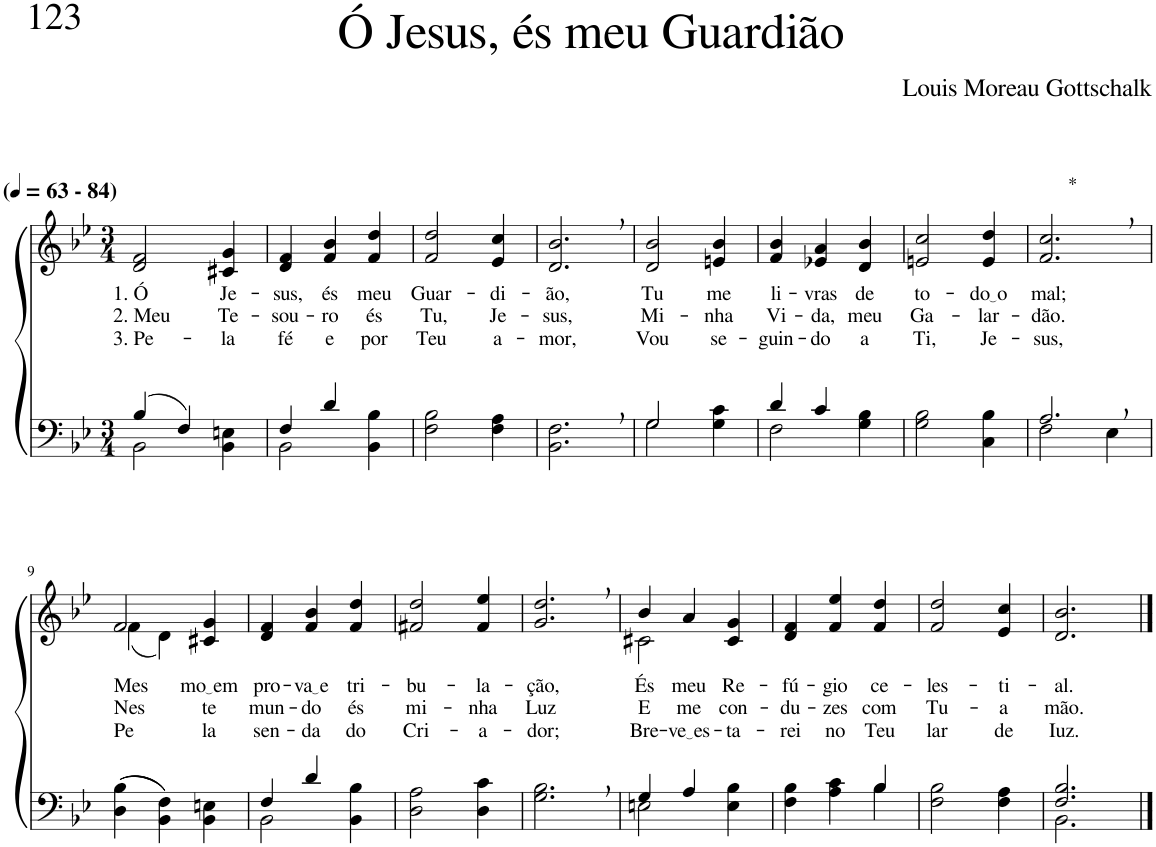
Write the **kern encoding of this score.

**kern	**kern	**text	**text	**text
*part2	*part1	*part1	*part1	*part1
*staff2	*staff1	*staff1	*staff1	*staff1
*I"Parte III e IV	*I"Parte I e II	*	*	*
*clefF4	*clefG2	*	*	*
*k[b-e-]	*k[b-e-]	*	*	*
*M3/4	*M3/4	*	*	*
*MM63	*MM63	*	*	*
=1	=1	=1	=1	=1
*^	*	*	*	*
!	!	!LO:TX:a:B:t=(	!	!	!
!	!	!LO:TX:a:B:t=- 84)	!	!	!
!	!	!	!LO:LY:b	!LO:LY:b	!LO:LY:b
(4B-/	2BB-\	2d/ 2f/	1. Ó	2. Meu	3. Pe-
4F/)	.	.	.	.	.
!	!	!	!LO:LY:b	!LO:LY:b	!LO:LY:b
4ryy	4BB-\ 4En\	4c#X/ 4g/	Je-	Te-	-la
=2	=2	=2	=2	=2	=2
!	!	!	!LO:LY:b	!LO:LY:b	!LO:LY:b
4F/	2BB-\	4d/ 4f/	-sus,	-sou-	fé
!	!	!	!LO:LY:b	!LO:LY:b	!LO:LY:b
4d/	.	4f/ 4b-/	és	-ro	e
!	!	!	!LO:LY:b	!LO:LY:b	!LO:LY:b
4ryy	4BB-\ 4B-\	4f/ 4dd/	meu	és	por
=3	=3	=3	=3	=3	=3
!	!	!	!LO:LY:b	!LO:LY:b	!LO:LY:b
*v	*v	*	*	*	*
2F\ 2B-\	2f/ 2dd/	Guar-	Tu,	Teu
!	!	!LO:LY:b	!LO:LY:b	!LO:LY:b
4F\ 4A\	4e-/ 4cc/	-di-	Je-	a-
=4	=4	=4	=4	=4
!	!	!LO:LY:b	!LO:LY:b	!LO:LY:b
2.BB-\, 2.F\,	2.d/, 2.b-/,	-ão,	-sus,	-mor,
=5	=5	=5	=5	=5
*^	*	*	*	*
!	!	!	!LO:LY:b	!LO:LY:b	!LO:LY:b
2G\	2G/	2d/ 2b-/	Tu	Mi-	Vou
!	!	!	!LO:LY:b	!LO:LY:b	!LO:LY:b
4G\ 4c\	4ryy	4en/ 4b-/	me	-nha	se-
=6	=6	=6	=6	=6	=6
!	!	!	!LO:LY:b	!LO:LY:b	!LO:LY:b
4d/	2F\	4f/ 4b-/	li-	Vi-	-guin-
!	!	!	!LO:LY:b	!LO:LY:b	!LO:LY:b
4c/	.	4e-X/ 4a/	-vras	-da,	-do
!	!	!	!LO:LY:b	!LO:LY:b	!LO:LY:b
4ryy	4G\ 4B-\	4d/ 4b-/	de	meu	a
=7	=7	=7	=7	=7	=7
!	!	!	!LO:LY:b	!LO:LY:b	!LO:LY:b
*v	*v	*	*	*	*
2G\ 2B-\	2en/ 2cc/	to-	Ga-	Ti,
!	!	!LO:LY:b	!LO:LY:b	!LO:LY:b
4C\ 4B-\	4e/ 4dd/	do o	-lar-	Je-
=8	=8	=8	=8	=8
*^	*	*	*	*
!	!	!LO:TX:a:t=*	!	!	!
!	!	!	!LO:LY:b	!LO:LY:b	!LO:LY:b
2.A,/	2F\	2.f/, 2.cc/,	mal;	-dão.	-sus,
.	4E-\	.	.	.	.
!!LO:LB:g=z
=9	=9	=9	=9	=9	=9
*	*	*^	*	*	*
!	!	!	!	!LO:LY:b	!LO:LY:b	!LO:LY:b
*v	*v	*	*	*	*	*
((4D\ 4B-\	2f/	(4f\	Mes-	Nes-	Pe-
4BB-\ 4F\))	.	4d\)	.	.	.
!	!	!	!LO:LY:b	!LO:LY:b	!LO:LY:b
4BB-\ 4En\	4c#X/ 4g/	4ryy	mo em	-te	-la
=10	=10	=10	=10	=10	=10
*^	*	*	*	*	*
!	!	!	!	!LO:LY:b	!LO:LY:b	!LO:LY:b
*	*	*v	*v	*	*	*
4F/	2BB-\	4d/ 4f/	pro-	mun-	sen-
!	!	!	!LO:LY:b	!LO:LY:b	!LO:LY:b
4d/	.	4f/ 4b-/	va e	-do	-da
!	!	!	!LO:LY:b	!LO:LY:b	!LO:LY:b
4ryy	4BB-\ 4B-\	4f/ 4dd/	tri-	és	do
=11	=11	=11	=11	=11	=11
!	!	!	!LO:LY:b	!LO:LY:b	!LO:LY:b
*v	*v	*	*	*	*
2D\ 2A\	2f#X/ 2dd/	-bu-	mi-	Cri-
!	!	!LO:LY:b	!LO:LY:b	!LO:LY:b
4D\ 4c\	4f#/ 4ee-/	-la-	-nha	-a-
=12	=12	=12	=12	=12
!	!	!LO:LY:b	!LO:LY:b	!LO:LY:b
2.G\, 2.B-\,	2.g/, 2.dd/,	-ção,	Luz	-dor;
=13	=13	=13	=13	=13
*^	*^	*	*	*
!	!	!	!	!LO:LY:b	!LO:LY:b	!LO:LY:b
4G/	2En\	4b-/	2c#X\	És	E	Bre-
!	!	!	!	!LO:LY:b	!LO:LY:b	!LO:LY:b
4A/	.	4a/	.	meu	me	ve es
!	!	!	!	!LO:LY:b	!LO:LY:b	!LO:LY:b
4ryy	4E\ 4B-\	4c#/ 4g/	4ryy	Re-	con-	-ta-
=14	=14	=14	=14	=14	=14	=14
!	!	!	!	!LO:LY:b	!LO:LY:b	!LO:LY:b
*	*	*v	*v	*	*	*
2ryy	4F\ 4B-\	4d/ 4f/	-fú-	-du-	-rei
!	!	!	!LO:LY:b	!LO:LY:b	!LO:LY:b
.	4A\ 4c\	4f/ 4ee-/	-gio	-zes	no
!	!	!	!LO:LY:b	!LO:LY:b	!LO:LY:b
4B-/	4B-\	4f/ 4dd/	ce-	com	Teu
=15	=15	=15	=15	=15	=15
!	!	!	!LO:LY:b	!LO:LY:b	!LO:LY:b
*v	*v	*	*	*	*
2F\ 2B-\	2f/ 2dd/	-les-	Tu-	lar
!	!	!LO:LY:b	!LO:LY:b	!LO:LY:b
4F\ 4A\	4e-/ 4cc/	-ti-	-a	de
=16	=16	=16	=16	=16
*^	*	*	*	*
!	!	!	!LO:LY:b	!LO:LY:b	!LO:LY:b
2.F/ 2.B-/	2.BB-\	2.d/ 2.b-/	-al.	mão.	Iuz.
*v	*v	*	*	*	*
==	==	==	==	==
*-	*-	*-	*-	*-
